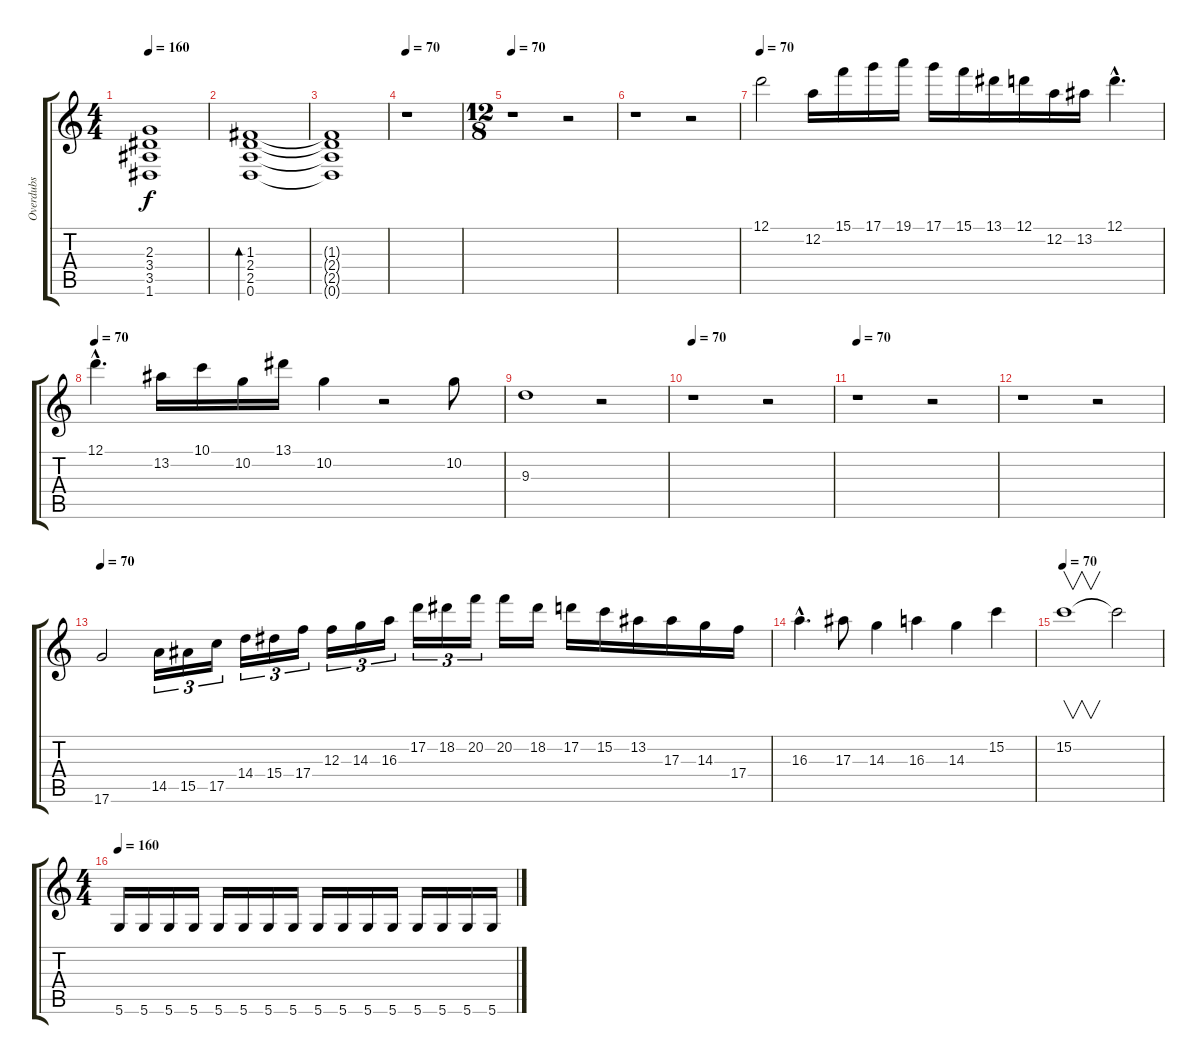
\track ("Overdubs" "Overdubs") {instrument overdrivenguitar}
\staff {score tabs}
\tuning (D4 A3 F3 C3 G2 D2) {hide}
\ts (4 4)
\tempo 160
\clef g2
\ks c
(2.3{t} 3.4{t} 3.5{t} 1.6{t}).1{dy f} |
(1.3 2.4 2.5 0.6).1{bd 60} |
(1.3{t} 2.4{t} 2.5{t} 0.6{t}).1 |
\tempo 70
r.1 |
\ts (12 8)
\tempo 70
r.1 r.2 |
r.1 r.2 |
\tempo 70
12.1.2 12.2.16 15.1.16 17.1.16 19.1.16 17.1.16 15.1.16 13.1.16 12.1.16 12.2.16 13.2.16 12.1{hac}.4{d} |
\tempo 70
12.1{hac}.4{d} 13.2.16 10.1.16 10.2.16 13.1.16 10.2.4 r.2 10.2.8 |
9.3.1 r.2 |
\tempo 70
r.1 r.2 |
\tempo 70
r.1 r.2 |
r.1 r.2 |
\tempo 70
17.6.2 14.5.16{tu (3 2)} 15.5.16{tu (3 2)} 17.5.16{tu (3 2)} 14.4.16{tu (3 2)} 15.4.16{tu (3 2)} 17.4.16{tu (3 2)} 12.3.16{tu (3 2)} 14.3.16{tu (3 2)} 16.3.16{tu (3 2)} 17.2.16{tu (3 2)} 18.2.16{tu (3 2)} 20.2.16{tu (3 2)} 20.2.16 18.2.16 17.2.16 15.2.16 13.2.16 17.3.16 14.3.16 17.4.16 |
16.3{hac}.4{d} 17.3.8 14.3.4 16.3.4 14.3.4 15.2.4 |
\tempo 70
15.2.1{v} 15.2{t}.2 |
\ts (4 4)
\tempo 160
5.6.16{volume 13} 5.6.16 5.6.16 5.6.16 5.6.16 5.6.16 5.6.16 5.6.16 5.6.16 5.6.16 5.6.16 5.6.16 5.6.16 5.6.16 5.6.16 5.6.16
